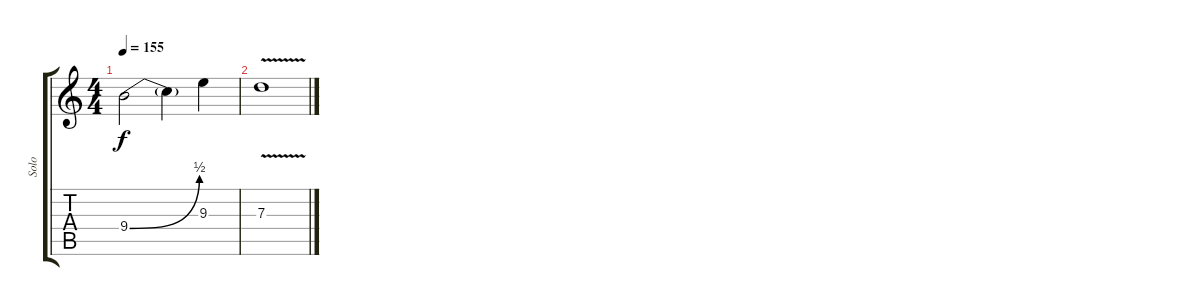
\track ("Solo" "Solo") {instrument overdrivenguitar}
\staff {score tabs}
\tuning (E4 B3 G3 D3 A2 E2) {hide}
\ts (4 4)
\tempo 155
\clef g2
\ks c
9.4{be (bend 0 0 60 2)}.2{dy f} 9.4{t}.4 9.3.4 |
7.3{v}.1
